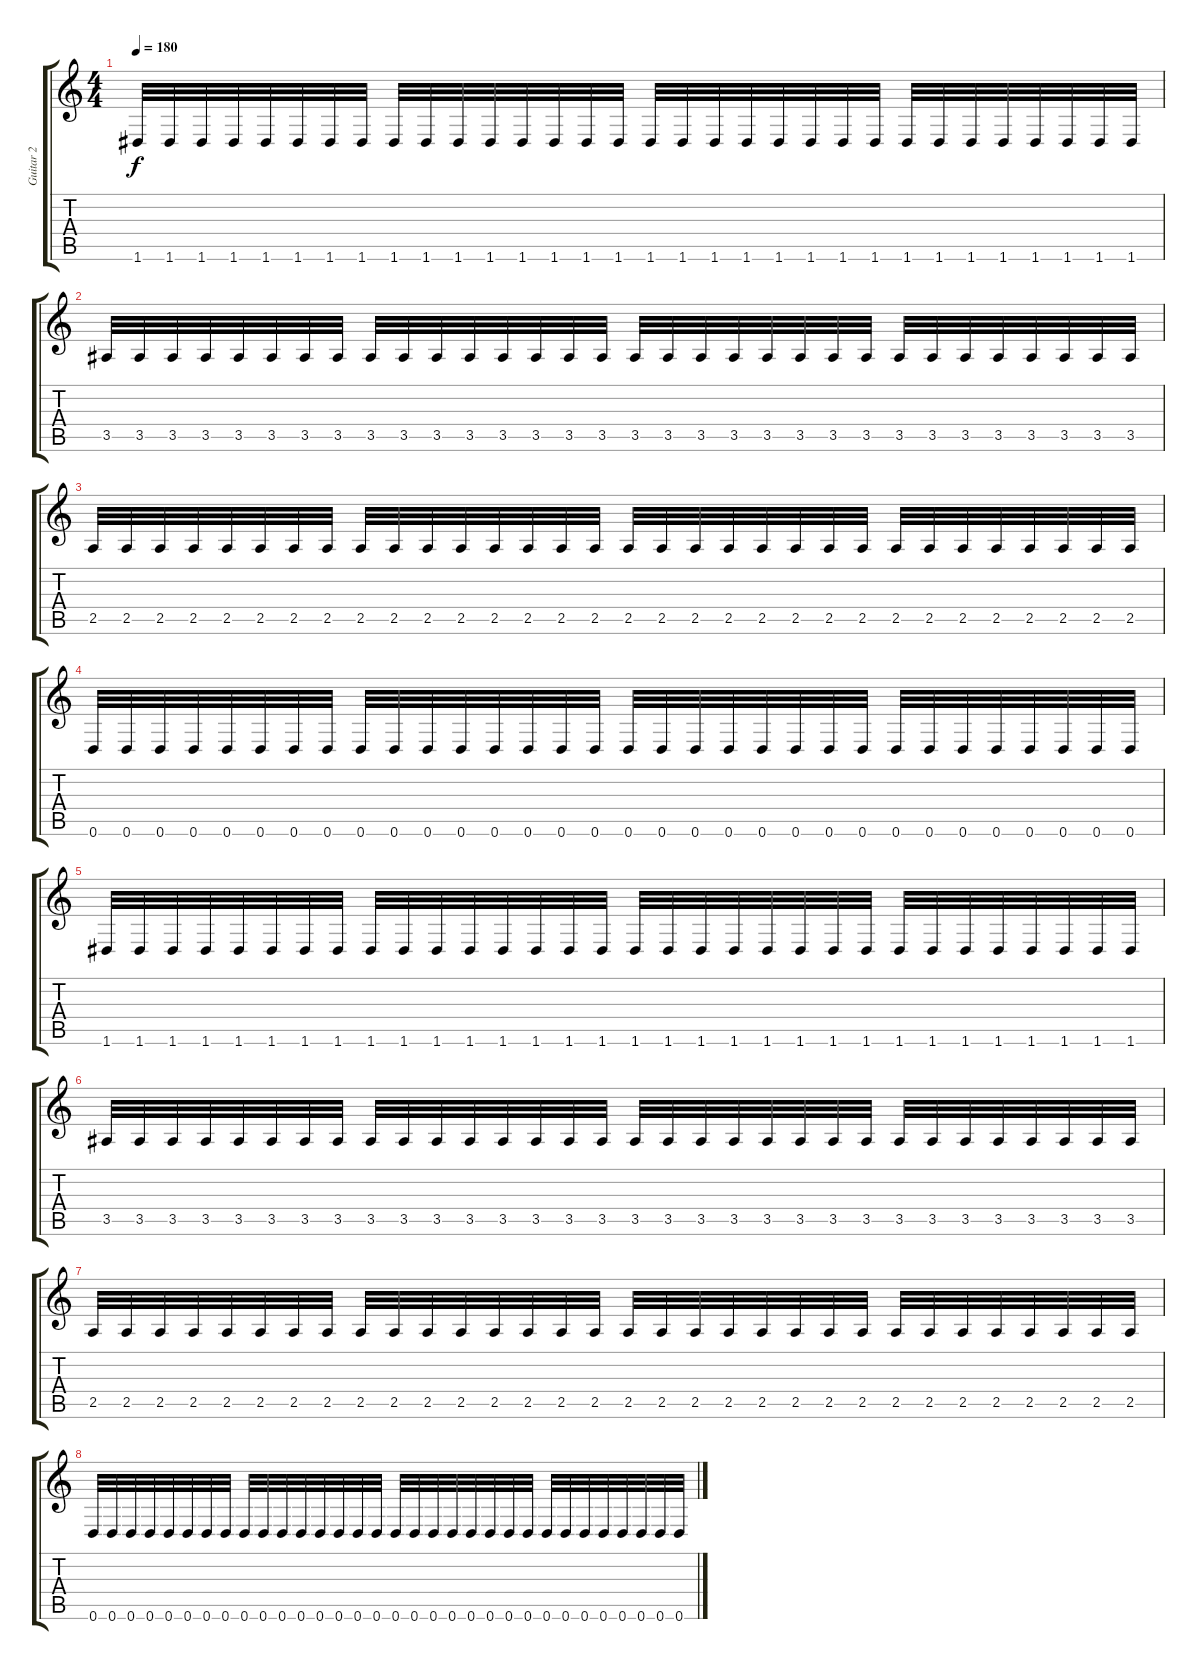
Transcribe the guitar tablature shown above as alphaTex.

\track ("Guitar 2" "Guitar 2") {instrument distortionguitar}
\staff {score tabs}
\tuning (D4 A3 F3 C3 G2 D2) {hide}
\ts (4 4)
\tempo 180
\clef g2
\ks c
1.6.32{dy f} 1.6.32 1.6.32 1.6.32 1.6.32 1.6.32 1.6.32 1.6.32 1.6.32 1.6.32 1.6.32 1.6.32 1.6.32 1.6.32 1.6.32 1.6.32 1.6.32 1.6.32 1.6.32 1.6.32 1.6.32 1.6.32 1.6.32 1.6.32 1.6.32 1.6.32 1.6.32 1.6.32 1.6.32 1.6.32 1.6.32 1.6.32 |
3.5.32 3.5.32 3.5.32 3.5.32 3.5.32 3.5.32 3.5.32 3.5.32 3.5.32 3.5.32 3.5.32 3.5.32 3.5.32 3.5.32 3.5.32 3.5.32 3.5.32 3.5.32 3.5.32 3.5.32 3.5.32 3.5.32 3.5.32 3.5.32 3.5.32 3.5.32 3.5.32 3.5.32 3.5.32 3.5.32 3.5.32 3.5.32 |
2.5.32 2.5.32 2.5.32 2.5.32 2.5.32 2.5.32 2.5.32 2.5.32 2.5.32 2.5.32 2.5.32 2.5.32 2.5.32 2.5.32 2.5.32 2.5.32 2.5.32 2.5.32 2.5.32 2.5.32 2.5.32 2.5.32 2.5.32 2.5.32 2.5.32 2.5.32 2.5.32 2.5.32 2.5.32 2.5.32 2.5.32 2.5.32 |
0.6.32 0.6.32 0.6.32 0.6.32 0.6.32 0.6.32 0.6.32 0.6.32 0.6.32 0.6.32 0.6.32 0.6.32 0.6.32 0.6.32 0.6.32 0.6.32 0.6.32 0.6.32 0.6.32 0.6.32 0.6.32 0.6.32 0.6.32 0.6.32 0.6.32 0.6.32 0.6.32 0.6.32 0.6.32 0.6.32 0.6.32 0.6.32 |
1.6.32 1.6.32 1.6.32 1.6.32 1.6.32 1.6.32 1.6.32 1.6.32 1.6.32 1.6.32 1.6.32 1.6.32 1.6.32 1.6.32 1.6.32 1.6.32 1.6.32 1.6.32 1.6.32 1.6.32 1.6.32 1.6.32 1.6.32 1.6.32 1.6.32 1.6.32 1.6.32 1.6.32 1.6.32 1.6.32 1.6.32 1.6.32 |
3.5.32 3.5.32 3.5.32 3.5.32 3.5.32 3.5.32 3.5.32 3.5.32 3.5.32 3.5.32 3.5.32 3.5.32 3.5.32 3.5.32 3.5.32 3.5.32 3.5.32 3.5.32 3.5.32 3.5.32 3.5.32 3.5.32 3.5.32 3.5.32 3.5.32 3.5.32 3.5.32 3.5.32 3.5.32 3.5.32 3.5.32 3.5.32 |
2.5.32 2.5.32 2.5.32 2.5.32 2.5.32 2.5.32 2.5.32 2.5.32 2.5.32 2.5.32 2.5.32 2.5.32 2.5.32 2.5.32 2.5.32 2.5.32 2.5.32 2.5.32 2.5.32 2.5.32 2.5.32 2.5.32 2.5.32 2.5.32 2.5.32 2.5.32 2.5.32 2.5.32 2.5.32 2.5.32 2.5.32 2.5.32 |
0.6.32 0.6.32 0.6.32 0.6.32 0.6.32 0.6.32 0.6.32 0.6.32 0.6.32 0.6.32 0.6.32 0.6.32 0.6.32 0.6.32 0.6.32 0.6.32 0.6.32 0.6.32 0.6.32 0.6.32 0.6.32 0.6.32 0.6.32 0.6.32 0.6.32 0.6.32 0.6.32 0.6.32 0.6.32 0.6.32 0.6.32 0.6.32
